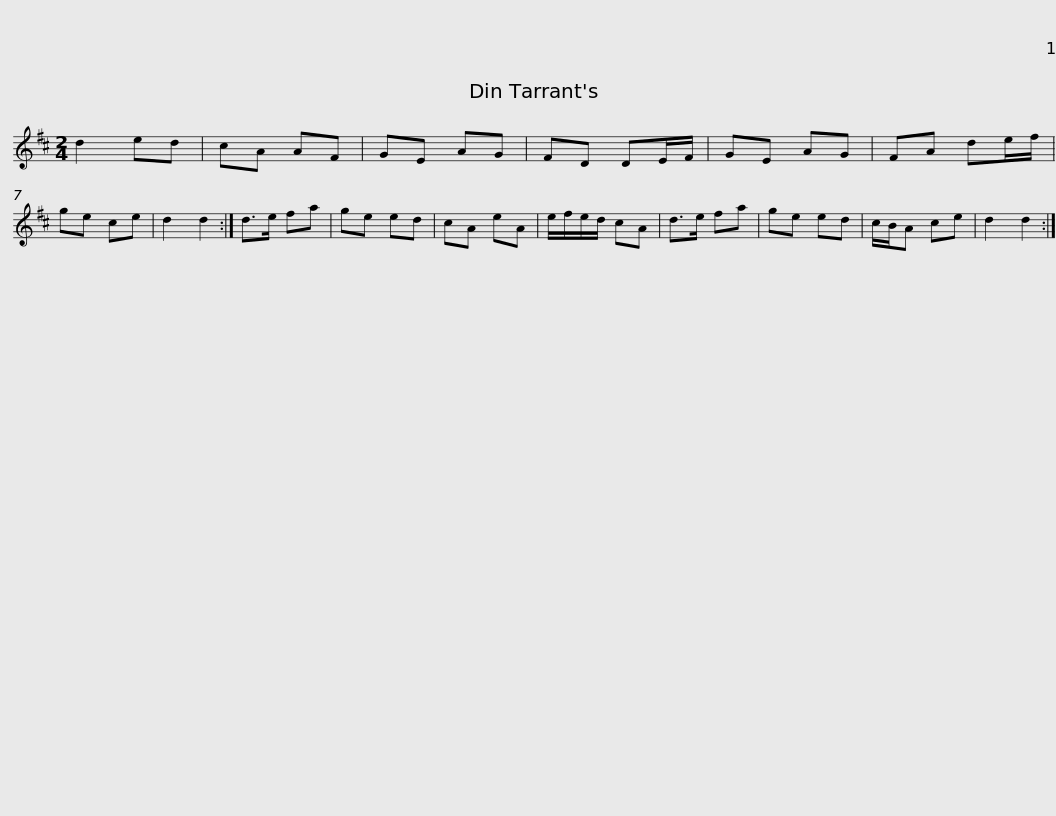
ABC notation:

X:1
L:1/8
M:2/4
I:linebreak $
K:D
V:1 treble
V:1
 d2 ed | cA AF | GE AG | FD DE/F/ | GE AG | %5
 FA de/f/ | ge ce | d2 d2 :| d>e fa | ge ed |$ %10
 cA eA | e/f/e/d/ cA | d>e fa | ge ed | c/B/A ce | %15
 d2 d2 :| %16
